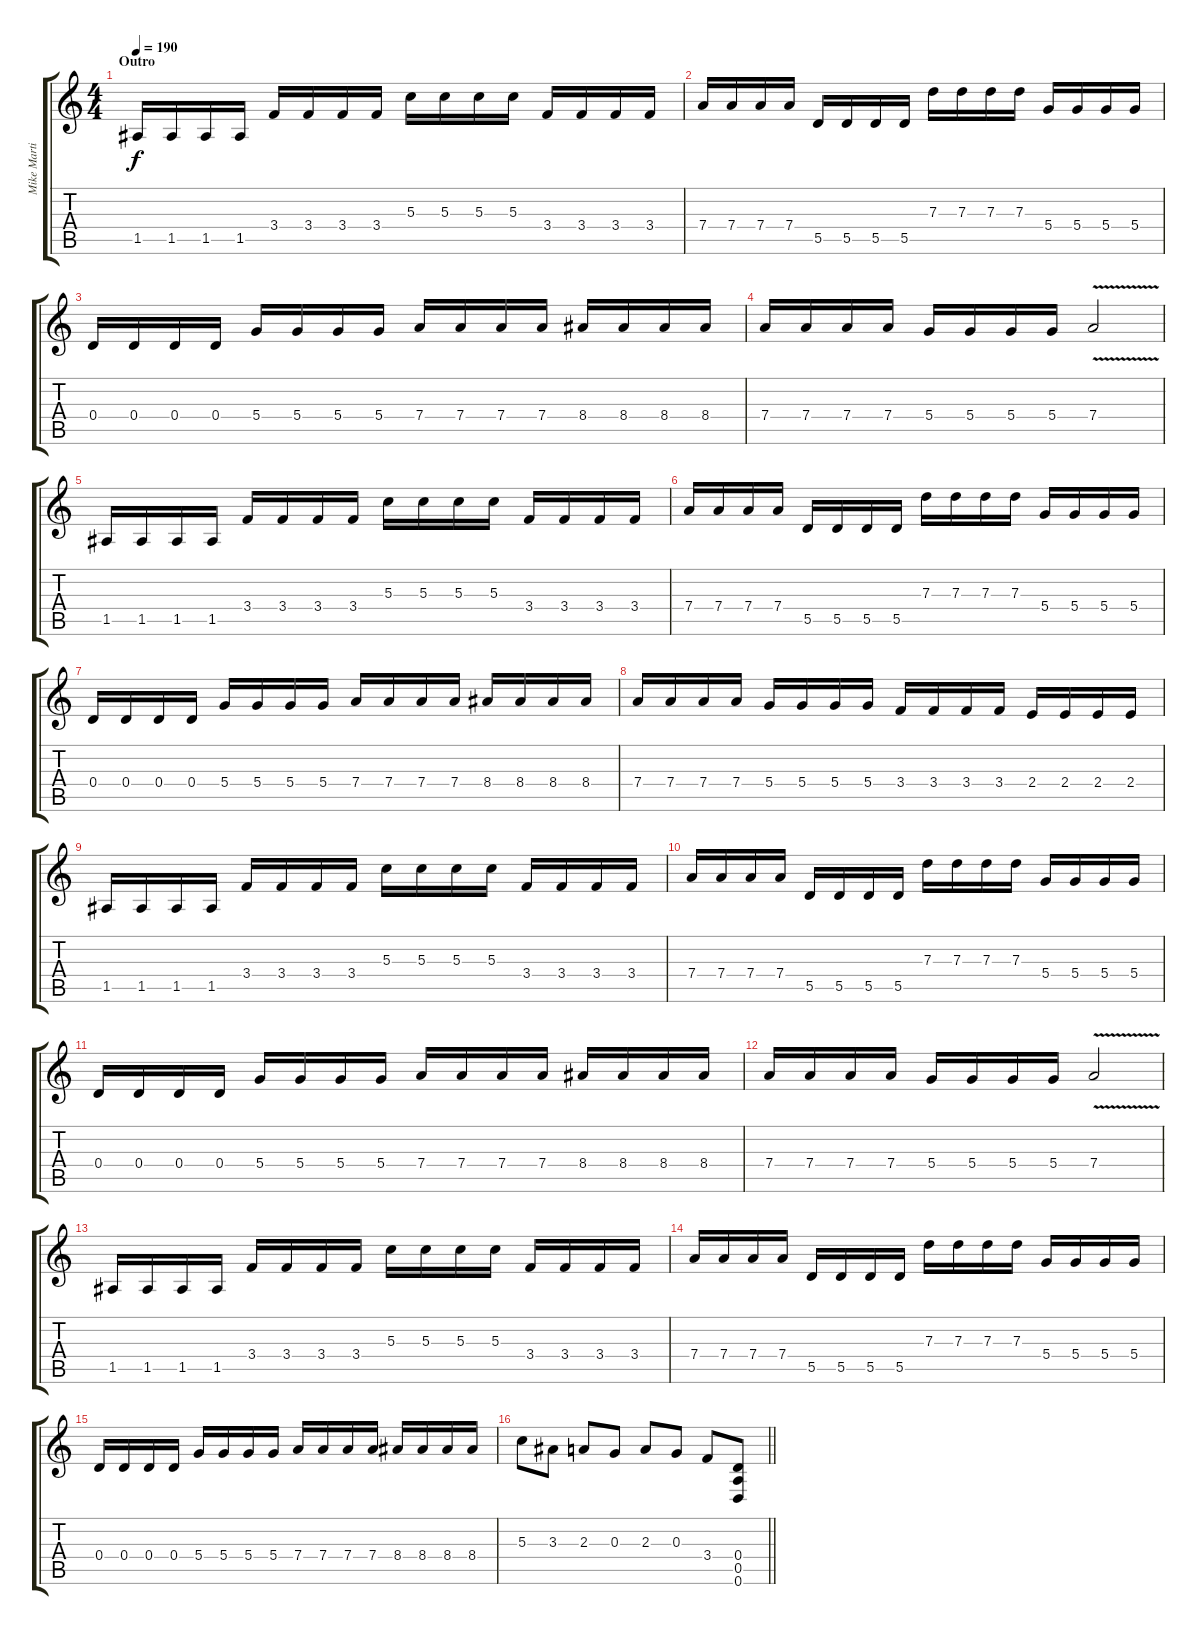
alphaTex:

\track ("Mike Martin" "Mike Marti") {instrument overdrivenguitar}
\staff {score tabs}
\tuning (E4 B3 G3 D3 A2 D2) {hide}
\ts (4 4)
\section ("" "Outro")
\tempo 190
\clef g2
\ks c
1.5.16{dy f} 1.5.16 1.5.16 1.5.16 3.4.16 3.4.16 3.4.16 3.4.16 5.3.16 5.3.16 5.3.16 5.3.16 3.4.16 3.4.16 3.4.16 3.4.16 |
7.4.16 7.4.16 7.4.16 7.4.16 5.5.16 5.5.16 5.5.16 5.5.16 7.3.16 7.3.16 7.3.16 7.3.16 5.4.16 5.4.16 5.4.16 5.4.16 |
0.4.16 0.4.16 0.4.16 0.4.16 5.4.16 5.4.16 5.4.16 5.4.16 7.4.16 7.4.16 7.4.16 7.4.16 8.4.16 8.4.16 8.4.16 8.4.16 |
7.4.16 7.4.16 7.4.16 7.4.16 5.4.16 5.4.16 5.4.16 5.4.16 7.4{v}.2 |
1.5.16 1.5.16 1.5.16 1.5.16 3.4.16 3.4.16 3.4.16 3.4.16 5.3.16 5.3.16 5.3.16 5.3.16 3.4.16 3.4.16 3.4.16 3.4.16 |
7.4.16 7.4.16 7.4.16 7.4.16 5.5.16 5.5.16 5.5.16 5.5.16 7.3.16 7.3.16 7.3.16 7.3.16 5.4.16 5.4.16 5.4.16 5.4.16 |
0.4.16 0.4.16 0.4.16 0.4.16 5.4.16 5.4.16 5.4.16 5.4.16 7.4.16 7.4.16 7.4.16 7.4.16 8.4.16 8.4.16 8.4.16 8.4.16 |
7.4.16 7.4.16 7.4.16 7.4.16 5.4.16 5.4.16 5.4.16 5.4.16 3.4.16 3.4.16 3.4.16 3.4.16 2.4.16 2.4.16 2.4.16 2.4.16 |
1.5.16 1.5.16 1.5.16 1.5.16 3.4.16 3.4.16 3.4.16 3.4.16 5.3.16 5.3.16 5.3.16 5.3.16 3.4.16 3.4.16 3.4.16 3.4.16 |
7.4.16 7.4.16 7.4.16 7.4.16 5.5.16 5.5.16 5.5.16 5.5.16 7.3.16 7.3.16 7.3.16 7.3.16 5.4.16 5.4.16 5.4.16 5.4.16 |
0.4.16 0.4.16 0.4.16 0.4.16 5.4.16 5.4.16 5.4.16 5.4.16 7.4.16 7.4.16 7.4.16 7.4.16 8.4.16 8.4.16 8.4.16 8.4.16 |
7.4.16 7.4.16 7.4.16 7.4.16 5.4.16 5.4.16 5.4.16 5.4.16 7.4{v}.2 |
1.5.16 1.5.16 1.5.16 1.5.16 3.4.16 3.4.16 3.4.16 3.4.16 5.3.16 5.3.16 5.3.16 5.3.16 3.4.16 3.4.16 3.4.16 3.4.16 |
7.4.16 7.4.16 7.4.16 7.4.16 5.5.16 5.5.16 5.5.16 5.5.16 7.3.16 7.3.16 7.3.16 7.3.16 5.4.16 5.4.16 5.4.16 5.4.16 |
0.4.16 0.4.16 0.4.16 0.4.16 5.4.16 5.4.16 5.4.16 5.4.16 7.4.16 7.4.16 7.4.16 7.4.16 8.4.16 8.4.16 8.4.16 8.4.16 |
\barLineRight lightlight
5.3.8 3.3.8 2.3.8 0.3.8 2.3.8 0.3.8 3.4.8 (0.4 0.5 0.6).8
